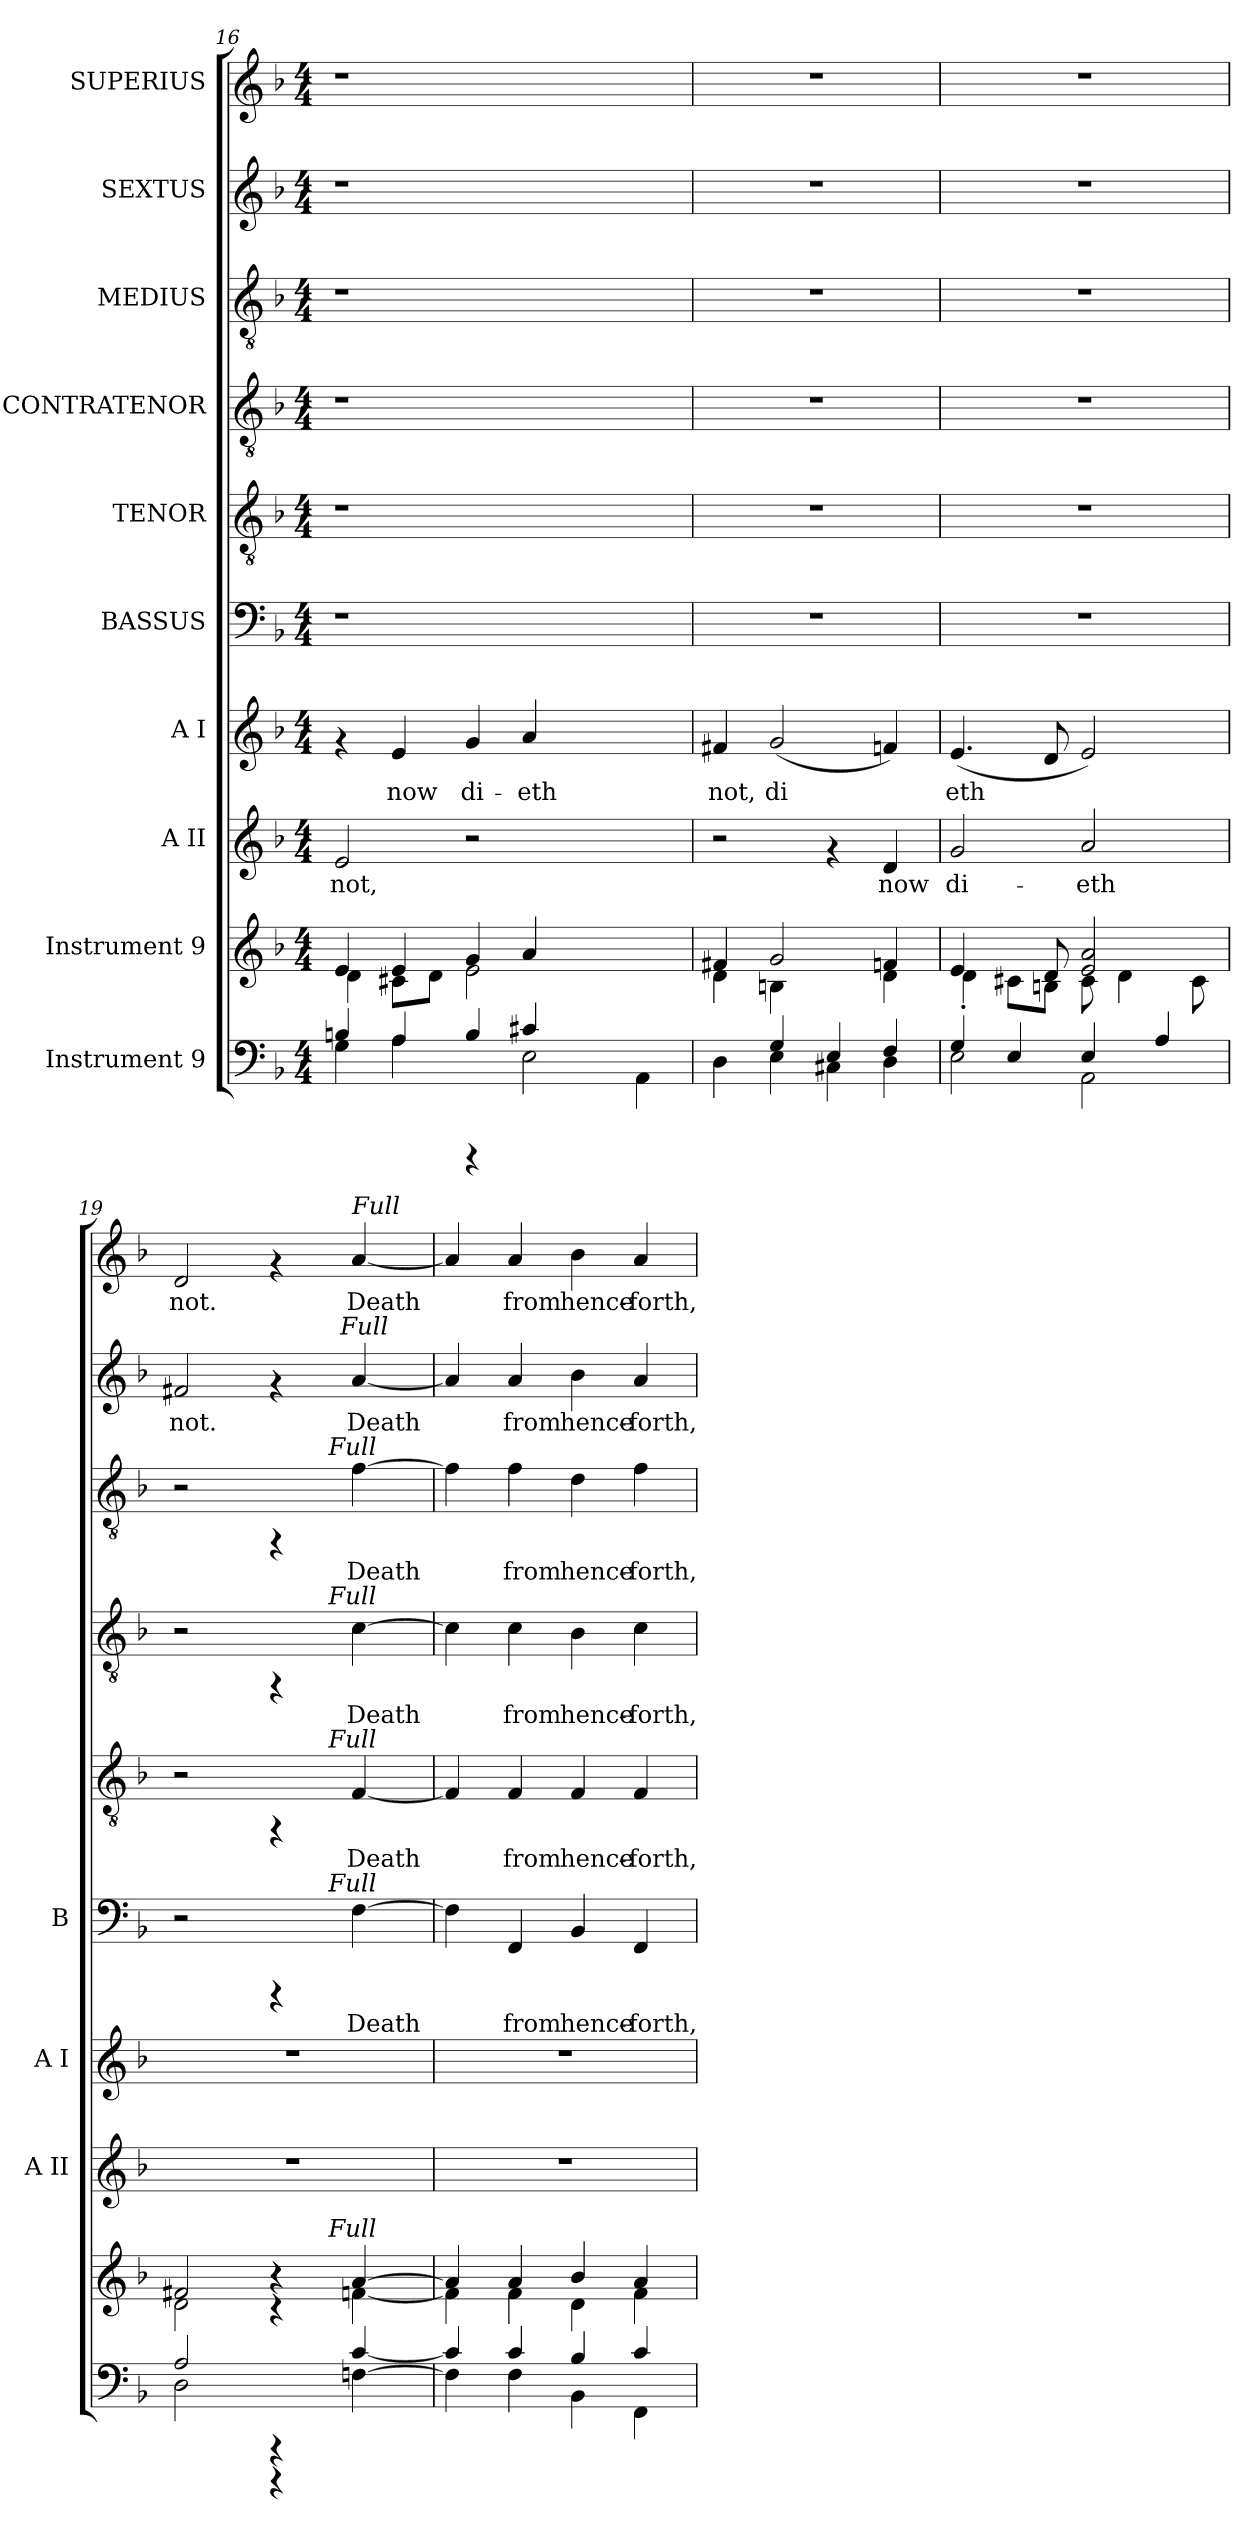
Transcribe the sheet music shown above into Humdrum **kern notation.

**kern	**kern	**kern	**text	**kern	**text	**kern	**text	**kern	**text	**kern	**text	**kern	**text	**kern	**text	**kern	**text
*part10	*part9	*part8	*part8	*part7	*part7	*part6	*part6	*part5	*part5	*part4	*part4	*part3	*part3	*part2	*part2	*part1	*part1
*staff10	*staff9	*staff8	*staff8	*staff7	*staff7	*staff6	*staff6	*staff5	*staff5	*staff4	*staff4	*staff3	*staff3	*staff2	*staff2	*staff1	*staff1
*I"Instrument 9	*I"Instrument 9	*I"A II	*	*I"A I	*	*I"BASSUS	*	*I"TENOR	*	*I"CONTRATENOR	*	*I"MEDIUS	*	*I"SEXTUS	*	*I"SUPERIUS	*
*	*	*I'A II	*	*I'A I	*	*I'B	*	*	*	*	*	*	*	*	*	*	*
*clefF4	*clefG2	*clefG2	*	*clefG2	*	*clefF4	*	*clefGv2	*	*clefGv2	*	*clefGv2	*	*clefG2	*	*clefG2	*
*k[b-]	*k[b-]	*k[b-]	*	*k[b-]	*	*k[b-]	*	*k[b-]	*	*k[b-]	*	*k[b-]	*	*k[b-]	*	*k[b-]	*
*F:	*F:	*F:	*	*F:	*	*F:	*	*F:	*	*F:	*	*F:	*	*F:	*	*F:	*
*M4/4	*M4/4	*M4/4	*	*M4/4	*	*M4/4	*	*M4/4	*	*M4/4	*	*M4/4	*	*M4/4	*	*M4/4	*
=16	=16	=16	=16	=16	=16	=16	=16	=16	=16	=16	=16	=16	=16	=16	=16	=16	=16
*^	*^	*	*	*	*	*	*	*	*	*	*	*	*	*	*	*	*
!	!	!	!	!	!LO:LY:b:cj	!	!	!	!	!	!	!	!	!	!	!	!	!	!
4G\	4Bn/	4e/	4d\	2e/	not,	4rf	.	1r	.	1r	.	1r	.	1r	.	1r	.	1r	.
!	!	!	!	!	!	!	!LO:LY:b:cj	!	!	!	!	!	!	!	!	!	!	!	!
4A\	4A/	4e/	8c#X\L	.	.	4e/	now	.	.	.	.	.	.	.	.	.	.	.	.
.	.	.	8d\J	.	.	.	.	.	.	.	.	.	.	.	.	.	.	.	.
!	!	!	!	!	!	!	!LO:LY:b:cj	!	!	!	!	!	!	!	!	!	!	!	!
4rGGGG	4B/	4g/	2e\	2r	.	4g/	di-	.	.	.	.	.	.	.	.	.	.	.	.
!	!	!	!	!	!	!	!LO:LY:b:cj	!	!	!	!	!	!	!	!	!	!	!	!
2E\	4c#X/	4a/	.	.	.	4a/	-eth	.	.	.	.	.	.	.	.	.	.	.	.
.	2ryy	2ryy	2ryy	2ryy	.	2ryy	.	2ryy	.	2ryy	.	2ryy	.	2ryy	.	2ryy	.	2ryy	.
4AA\	.	.	.	.	.	.	.	.	.	.	.	.	.	.	.	.	.	.	.
=17	=17	=17	=17	=17	=17	=17	=17	=17	=17	=17	=17	=17	=17	=17	=17	=17	=17	=17	=17
!	!	!	!	!	!	!	!LO:LY:b:cj	!	!	!	!	!	!	!	!	!	!	!	!
4D\	4ryy	4f#X/	4d\	2r	.	4f#X/	not,	1r	.	1r	.	1r	.	1r	.	1r	.	1r	.
!	!	!	!	!	!	!	!LO:LY:b:cj	!	!	!	!	!	!	!	!	!	!	!	!
4E\	4G/	2g/	4Bn\	.	.	(<2g/	di-	.	.	.	.	.	.	.	.	.	.	.	.
4C#X\	4E/	.	4ryy	4rf	.	.	.	.	.	.	.	.	.	.	.	.	.	.	.
!	!	!	!	!	!LO:LY:b:cj	!	!LO:LY:b:cj	!	!	!	!	!	!	!	!	!	!	!	!
4D\	4F/	4fn/	4d\	4d/	now	4f/)	--	.	.	.	.	.	.	.	.	.	.	.	.
=18	=18	=18	=18	=18	=18	=18	=18	=18	=18	=18	=18	=18	=18	=18	=18	=18	=18	=18	=18
!	!	!	!	!	!LO:LY:b:cj	!	!LO:LY:b:cj	!	!	!	!	!	!	!	!	!	!	!	!
2E\	4G/	4e/	4d'>\	2g/	di-	(<4.e/	-eth	1r	.	1r	.	1r	.	1r	.	1r	.	1r	.
.	4E/	8ryy	8c#X\L	.	.	.	.	.	.	.	.	.	.	.	.	.	.	.	.
!	!	!	!	!	!	!	!LO:LY:b:cj	!	!	!	!	!	!	!	!	!	!	!	!
.	.	8d/	8Bn\J	.	.	8d/	.	.	.	.	.	.	.	.	.	.	.	.	.
!	!	!	!	!	!LO:LY:b:cj	!	!LO:LY:b:cj	!	!	!	!	!	!	!	!	!	!	!	!
2AA\	4E/	2e/ 2a/	8c#\	2a/	-eth	2e/)	.	.	.	.	.	.	.	.	.	.	.	.	.
.	.	.	4d\	.	.	.	.	.	.	.	.	.	.	.	.	.	.	.	.
.	4A/	.	.	.	.	.	.	.	.	.	.	.	.	.	.	.	.	.	.
.	.	.	8c#\	.	.	.	.	.	.	.	.	.	.	.	.	.	.	.	.
!!LO:PB:g=z
=19	=19	=19	=19	=19	=19	=19	=19	=19	=19	=19	=19	=19	=19	=19	=19	=19	=19	=19	=19
!	!	!	!	!	!	!	!	!	!	!	!	!	!	!	!	!	!LO:LY:b:rj	!	!LO:LY:b:cj
*	*	*	*^	*	*	*	*	*^	*	*^	*	*^	*	*^	*	*^	*	*	*
2D\	2A/	2f#X/	2d\	2ryy	1r	.	1r	.	2r	2ryy	.	2r	2ryy	.	2r	2ryy	.	2r	2ryy	.	2f#X/	2ryy	not.	2d/	not.
4rGGGG	4rEEE	4rc	4ra	8..ryy	.	.	.	.	4rCCC	8..ryy	.	4rFF	8..ryy	.	4rFF	8..ryy	.	4rFF	8..ryy	.	4rf	8...ryy	.	4rf	.
!	!	!	!	!	!	!	!	!	!	!	!	!	!	!	!	!	!	!	!LO:TX:a:i:t=Full	!	!	!	!	!	!
!	!	!	!	!	!	!	!	!	!	!	!	!	!	!	!	!LO:TX:a:i:t=Full	!	!	!	!	!	!	!	!	!
!	!	!	!	!	!	!	!	!	!	!	!	!	!LO:TX:a:i:t=Full	!	!	!	!	!	!	!	!	!	!	!	!
!	!	!	!	!	!	!	!	!	!	!LO:TX:a:i:t=Full	!	!	!	!	!	!	!	!	!	!	!	!	!	!	!
!	!	!	!	!LO:TX:a:i:t=Full	!	!	!	!	!	!	!	!	!	!	!	!	!	!	!	!	!	!	!	!	!
.	.	.	.	4ryy	.	.	.	.	.	4ryy	.	.	4ryy	.	.	4ryy	.	.	4ryy	.	.	.	.	.	.
!	!	!	!	!	!	!	!	!	!	!	!	!	!	!	!	!	!	!	!	!	!	!LO:TX:a:i:t=Full	!	!	!
.	.	.	.	.	.	.	.	.	.	.	.	.	.	.	.	.	.	.	.	.	.	4ryy	.	.	.
!	!	!	!	!	!	!	!	!	!	!	!	!	!	!	!	!	!	!	!	!	!	!	!	!LO:TX:a:i:t=Full	!
!	!	!	!	!	!	!	!	!	!	!	!LO:LY:b	!	!	!LO:LY:b	!	!	!LO:LY:b	!	!	!LO:LY:b	!	!	!LO:LY:b:rj	!	!LO:LY:b:cj
[<4Fn\	[>4c/	[>4a/	[<4fn\	.	.	.	.	.	[>4F\	.	Death	[<4F/	.	Death	[>4c\	.	Death	[>4f\	.	Death	[<4a/	.	Death	[<4a/	Death
.	.	.	.	32ryy	.	.	.	.	.	32ryy	.	.	32ryy	.	.	32ryy	.	.	32ryy	.	.	.	.	.	.
.	.	.	.	.	.	.	.	.	.	.	.	.	.	.	.	.	.	.	.	.	.	64ryy	.	.	.
=20	=20	=20	=20	=20	=20	=20	=20	=20	=20	=20	=20	=20	=20	=20	=20	=20	=20	=20	=20	=20	=20	=20	=20	=20	=20
!	!	!	!	!	!	!	!	!	!	!	!LO:LY:b	!	!	!LO:LY:b	!	!	!LO:LY:b	!	!	!LO:LY:b	!	!	!LO:LY:b:rj	!	!LO:LY:b:cj
*	*	*	*	*	*	*	*	*	*v	*v	*	*	*	*	*v	*v	*	*v	*v	*	*v	*v	*	*	*
*	*	*	*v	*v	*	*	*	*	*	*	*v	*v	*	*	*	*	*	*	*	*	*
4F\]	4c/]	4a/]	4f\]	1r	.	1r	.	4F\]	.	4F/]	.	4c\]	.	4f\]	.	4a/]	.	4a/]	.
!	!	!	!	!	!	!	!	!	!LO:LY:b	!	!LO:LY:b	!	!LO:LY:b	!	!LO:LY:b	!	!LO:LY:b:rj	!	!LO:LY:b:cj
4F\	4c/	4a/	4f\	.	.	.	.	4FF/	from	4F/	from	4c\	from	4f\	from	4a/	from	4a/	from
!	!	!	!	!	!	!	!	!	!LO:LY:b	!	!LO:LY:b	!	!LO:LY:b	!	!LO:LY:b	!	!LO:LY:b:rj	!	!LO:LY:b:cj
4BB-\	4B-/	4b-/	4d\	.	.	.	.	4BB-/	hence-	4F/	hence-	4B-\	hence-	4d\	hence-	4b-\	hence-	4b-\	hence-
!	!	!	!	!	!	!	!	!	!LO:LY:b	!	!LO:LY:b	!	!LO:LY:b	!	!LO:LY:b	!	!LO:LY:b:rj	!	!LO:LY:b:cj
4FF\	4c/	4a/	4f\	.	.	.	.	4FF/	-forth,	4F/	-forth,	4c\	-forth,	4f\	-forth,	4a/	-forth,	4a/	-forth,
*v	*v	*	*	*	*	*	*	*	*	*	*	*	*	*	*	*	*	*	*
*	*v	*v	*	*	*	*	*	*	*	*	*	*	*	*	*	*	*	*
=	=	=	=	=	=	=	=	=	=	=	=	=	=	=	=	=	=
*-	*-	*-	*-	*-	*-	*-	*-	*-	*-	*-	*-	*-	*-	*-	*-	*-	*-
